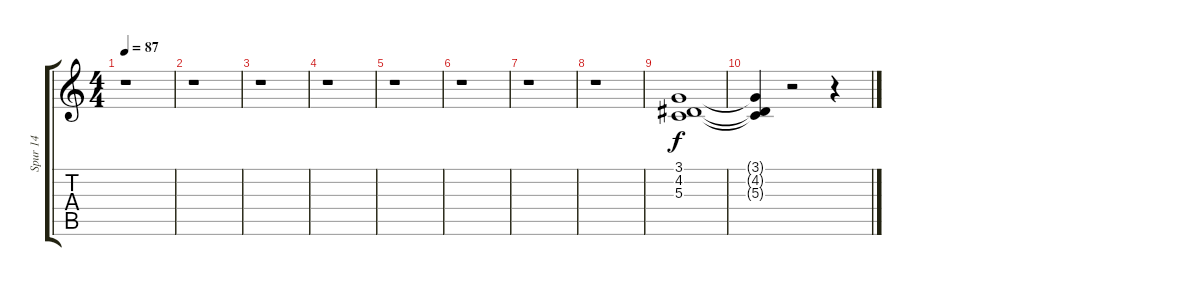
\track ("Spur 14" "Spur 14") {instrument pad8sweep}
\staff {score tabs}
\tuning (E4 B3 G3 D3 A2 E2) {hide}
\ts (4 4)
\tempo 87
\clef g2
\ks c
r.1{dy f} |
r.1 |
r.1 |
r.1 |
r.1 |
r.1 |
r.1 |
r.1 |
(3.1 4.2 5.3).1 |
(3.1{t} 4.2{t} 5.3{t}).4 r.2 r.4
